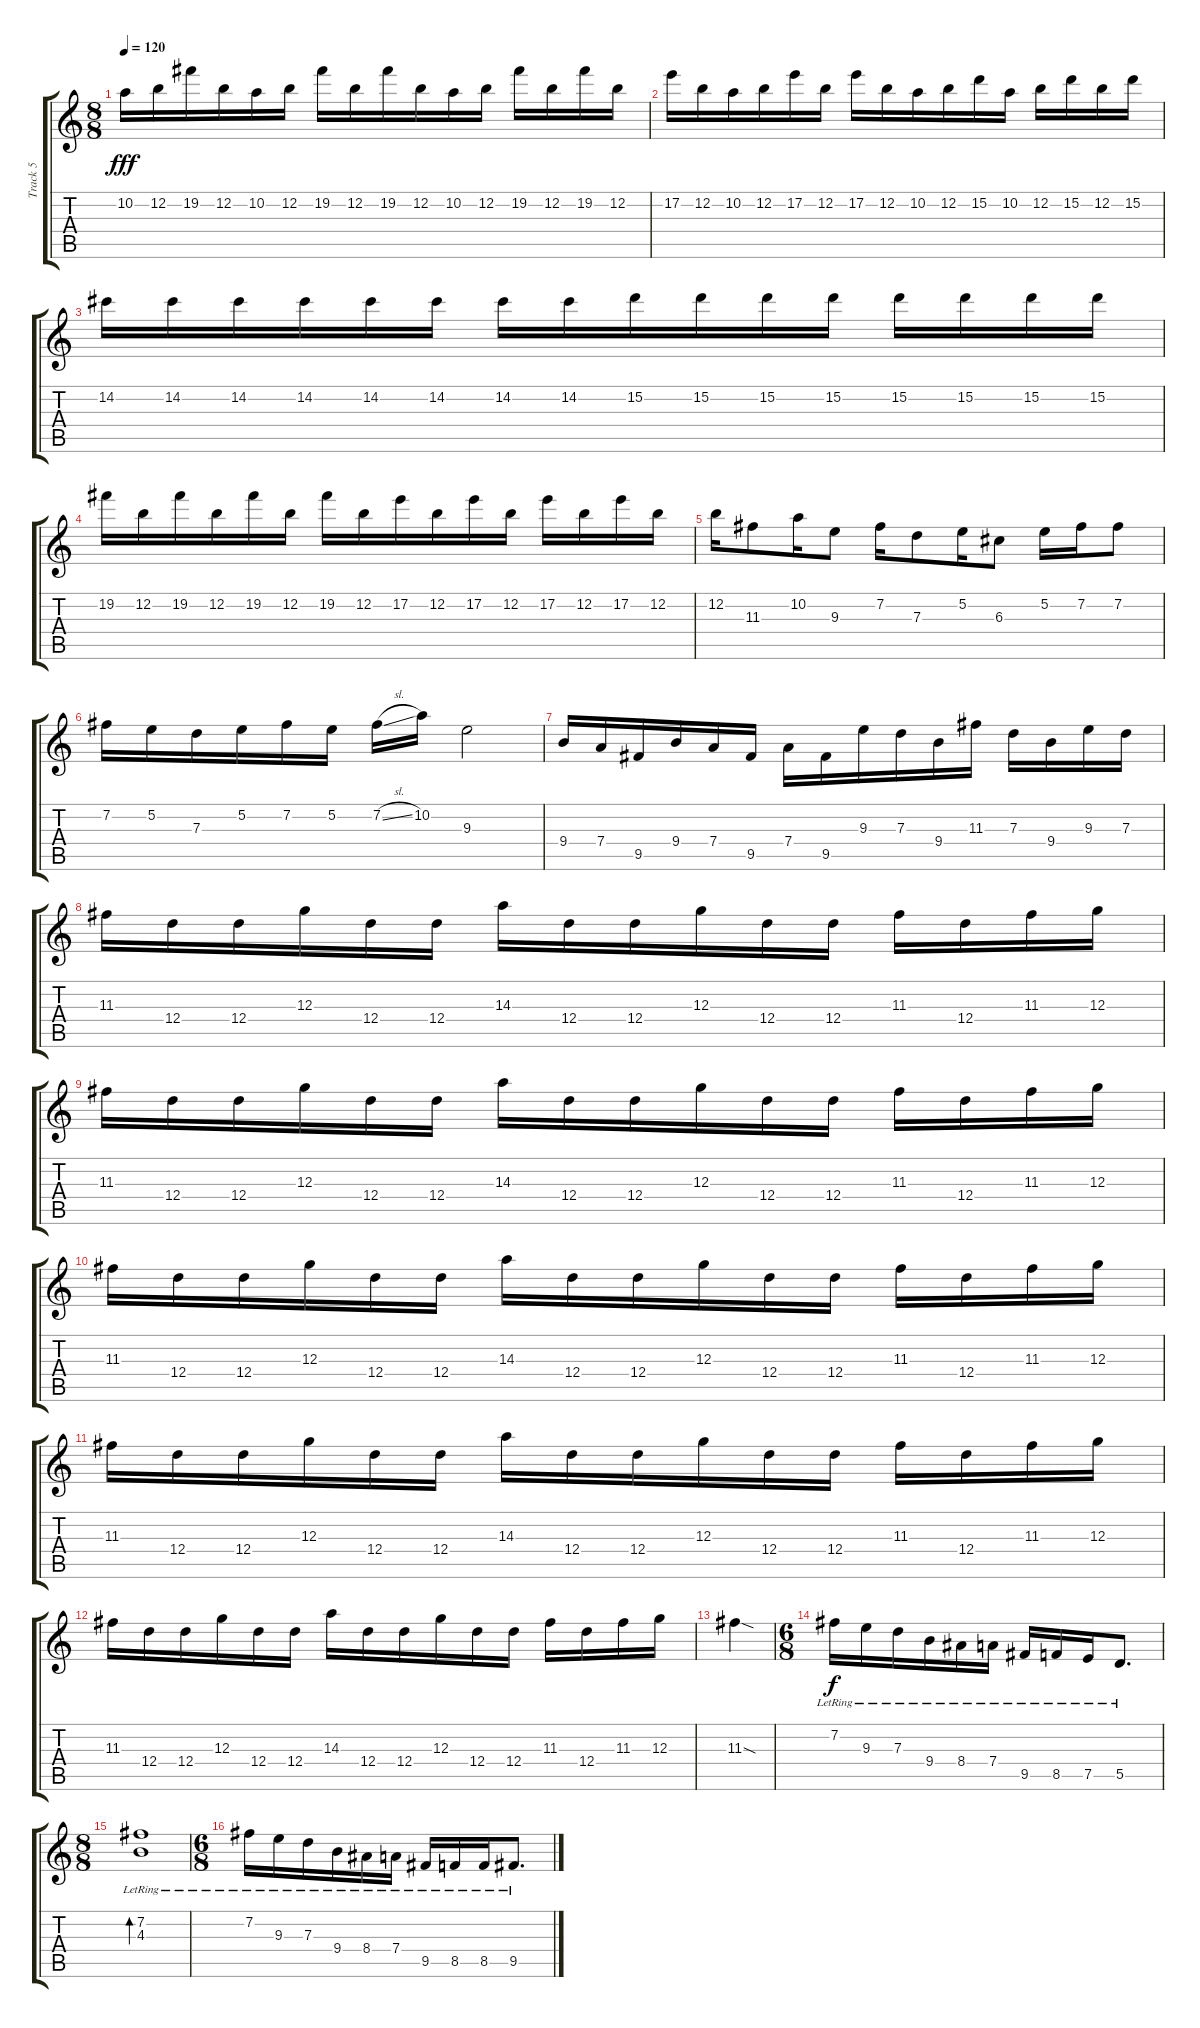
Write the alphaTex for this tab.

\track ("Track 5" "Track 5") {instrument overdrivenguitar}
\staff {score tabs}
\tuning (E4 B3 G3 D3 A2 E2) {hide}
\ts (8 8)
\tempo 120
\clef g2
\ks c
10.2.16{dy fff} 12.2.16 19.2.16 12.2.16 10.2.16 12.2.16 19.2.16 12.2.16 19.2.16 12.2.16 10.2.16 12.2.16 19.2.16 12.2.16 19.2.16 12.2.16 |
17.2.16 12.2.16 10.2.16 12.2.16 17.2.16 12.2.16 17.2.16 12.2.16 10.2.16 12.2.16 15.2.16 10.2.16 12.2.16 15.2.16 12.2.16 15.2.16 |
14.2.16 14.2.16 14.2.16 14.2.16 14.2.16 14.2.16 14.2.16 14.2.16 15.2.16 15.2.16 15.2.16 15.2.16 15.2.16 15.2.16 15.2.16 15.2.16 |
19.2.16 12.2.16 19.2.16 12.2.16 19.2.16 12.2.16 19.2.16 12.2.16 17.2.16 12.2.16 17.2.16 12.2.16 17.2.16 12.2.16 17.2.16 12.2.16 |
12.2.16 11.3.8 10.2.16 9.3.8 7.2.16 7.3.8 5.2.16 6.3.8 5.2.16 7.2.16 7.2.8 |
7.2.16 5.2.16 7.3.16 5.2.16 7.2.16 5.2.16 7.2{sl}.16 10.2.16 9.3.2 |
9.4.16 7.4.16 9.5.16 9.4.16 7.4.16 9.5.16 7.4.16 9.5.16 9.3.16 7.3.16 9.4.16 11.3.16 7.3.16 9.4.16 9.3.16 7.3.16 |
11.3.16 12.4.16 12.4.16 12.3.16 12.4.16 12.4.16 14.3.16 12.4.16 12.4.16 12.3.16 12.4.16 12.4.16 11.3.16 12.4.16 11.3.16 12.3.16 |
11.3.16 12.4.16 12.4.16 12.3.16 12.4.16 12.4.16 14.3.16 12.4.16 12.4.16 12.3.16 12.4.16 12.4.16 11.3.16 12.4.16 11.3.16 12.3.16 |
11.3.16 12.4.16 12.4.16 12.3.16 12.4.16 12.4.16 14.3.16 12.4.16 12.4.16 12.3.16 12.4.16 12.4.16 11.3.16 12.4.16 11.3.16 12.3.16 |
11.3.16 12.4.16 12.4.16 12.3.16 12.4.16 12.4.16 14.3.16 12.4.16 12.4.16 12.3.16 12.4.16 12.4.16 11.3.16 12.4.16 11.3.16 12.3.16 |
11.3.16 12.4.16 12.4.16 12.3.16 12.4.16 12.4.16 14.3.16 12.4.16 12.4.16 12.3.16 12.4.16 12.4.16 11.3.16 12.4.16 11.3.16 12.3.16 |
11.3{sod}.4 |
\ts (6 8)
7.2{lr}.16{dy f instrument electricguitarjazz} 9.3{lr}.16 7.3{lr}.16 9.4{lr}.16 8.4{lr}.16 7.4{lr}.16 9.5{lr}.16 8.5{lr}.16 7.5{lr}.16 5.5{lr}.8{d} |
\ts (8 8)
(7.2{lr} 4.3).1{bd 480} |
\ts (6 8)
7.2{lr}.16{instrument electricguitarjazz} 9.3{lr}.16 7.3{lr}.16 9.4{lr}.16 8.4{lr}.16 7.4{lr}.16 9.5{lr}.16 8.5{lr}.16 8.5{lr}.16 9.5{lr}.8{d}
